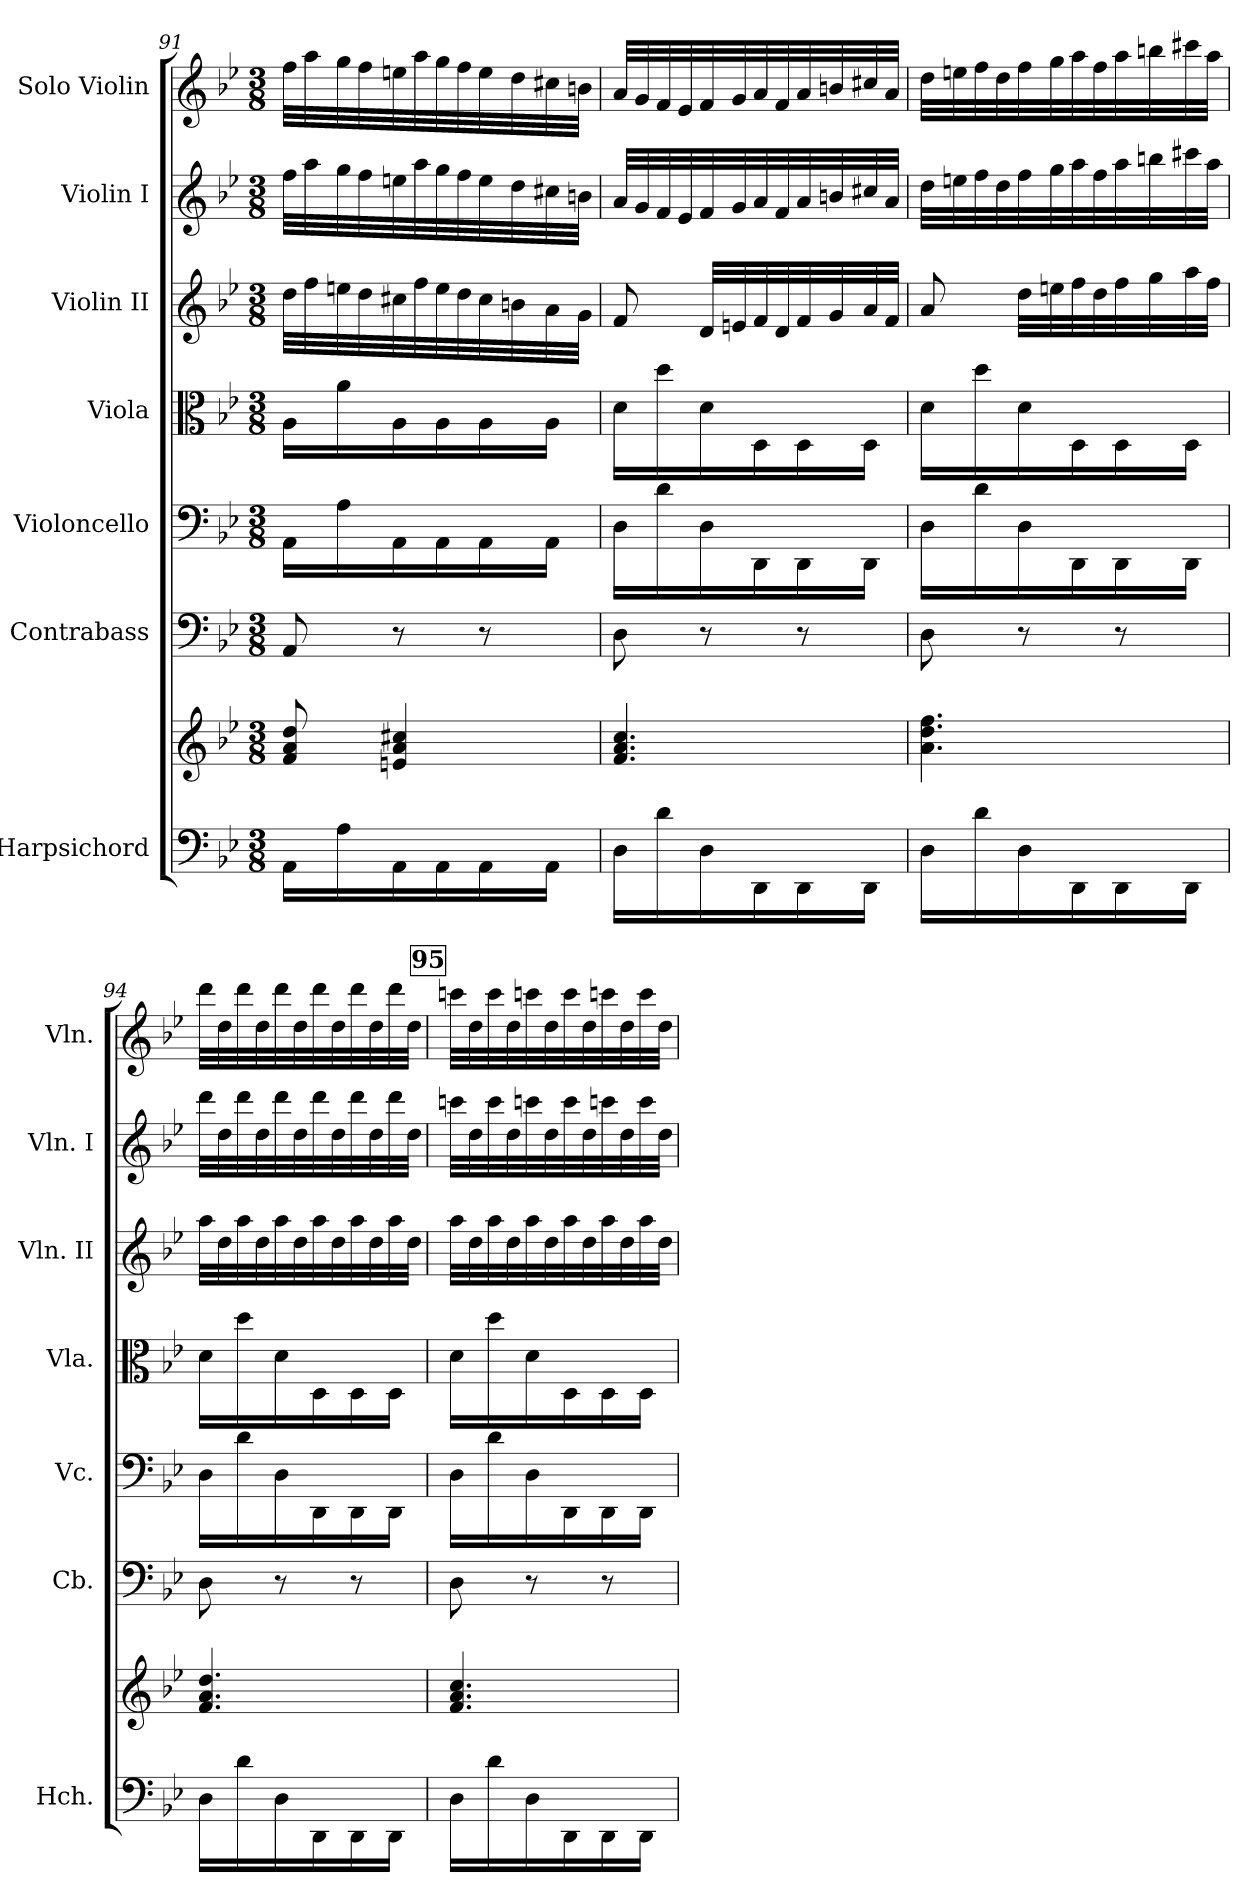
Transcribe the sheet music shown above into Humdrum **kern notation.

**kern	**kern	**kern	**kern	**kern	**kern	**kern	**kern
*part7	*part7	*part6	*part5	*part4	*part3	*part2	*part1
*staff8	*staff7	*staff6	*staff5	*staff4	*staff3	*staff2	*staff1
*I"Harpsichord	*	*I"Contrabass	*I"Violoncello	*I"Viola	*I"Violin II	*I"Violin I	*I"Solo Violin
*I'Hch.	*	*I'Cb.	*I'Vc.	*I'Vla.	*I'Vln. II	*I'Vln. I	*I'Vln.
*clefF4	*clefG2	*clefF4	*clefF4	*clefC3	*clefG2	*clefG2	*clefG2
*	*	*ITrd7c12	*	*	*	*	*
*k[b-e-]	*k[b-e-]	*k[b-e-]	*k[b-e-]	*k[b-e-]	*k[b-e-]	*k[b-e-]	*k[b-e-]
*M3/8	*M3/8	*M3/8	*M3/8	*M3/8	*M3/8	*M3/8	*M3/8
=91	=91	=91	=91	=91	=91	=91	=91
16AA\LL	8f/ 8a/ 8dd/	8AAA/	16AA\LL	16A\LL	32dd\LLL	32ff\LLL	32ff\LLL
.	.	.	.	.	32ff\	32aa\	32aa\
16A\	.	.	16A\	16a\	32een\	32gg\	32gg\
.	.	.	.	.	32dd\	32ff\	32ff\
16AA\	4en/ 4a/ 4cc#X/	8r	16AA\	16A\	32cc#X\	32een\	32een\
.	.	.	.	.	32ff\	32aa\	32aa\
16AA\	.	.	16AA\	16A\	32ee\	32gg\	32gg\
.	.	.	.	.	32dd\	32ff\	32ff\
16AA\	.	8r	16AA\	16A\	32cc#\	32ee\	32ee\
.	.	.	.	.	32bn\	32dd\	32dd\
16AA\JJ	.	.	16AA\JJ	16A\JJ	32a\	32cc#X\	32cc#X\
.	.	.	.	.	32g\JJJ	32bn\JJJ	32bn\JJJ
!!LO:PB:g=z
=92	=92	=92	=92	=92	=92	=92	=92
16D\LL	4.f/ 4.a/ 4.cc/	8DD\	16D\LL	16d\LL	8f/	32a/LLL	32a/LLL
.	.	.	.	.	.	32g/	32g/
16d\	.	.	16d\	16dd\	.	32f/	32f/
.	.	.	.	.	.	32e-/	32e-/
16D\	.	8r	16D\	16d\	32d/LLL	32f/	32f/
.	.	.	.	.	32en/	32g/	32g/
16DD\	.	.	16DD\	16D\	32f/	32a/	32a/
.	.	.	.	.	32d/	32f/	32f/
16DD\	.	8r	16DD\	16D\	32f/	32a/	32a/
.	.	.	.	.	32g/	32bn/	32bn/
16DD\JJ	.	.	16DD\JJ	16D\JJ	32a/	32cc#X/	32cc#X/
.	.	.	.	.	32f/JJJ	32a/JJJ	32a/JJJ
=93	=93	=93	=93	=93	=93	=93	=93
16D\LL	4.a\ 4.dd\ 4.ff\	8DD\	16D\LL	16d\LL	8a/	32dd\LLL	32dd\LLL
.	.	.	.	.	.	32een\	32een\
16d\	.	.	16d\	16dd\	.	32ff\	32ff\
.	.	.	.	.	.	32dd\	32dd\
16D\	.	8r	16D\	16d\	32dd\LLL	32ff\	32ff\
.	.	.	.	.	32een\	32gg\	32gg\
16DD\	.	.	16DD\	16D\	32ff\	32aa\	32aa\
.	.	.	.	.	32dd\	32ff\	32ff\
16DD\	.	8r	16DD\	16D\	32ff\	32aa\	32aa\
.	.	.	.	.	32gg\	32bbn\	32bbn\
16DD\JJ	.	.	16DD\JJ	16D\JJ	32aa\	32ccc#X\	32ccc#X\
.	.	.	.	.	32ff\JJJ	32aa\JJJ	32aa\JJJ
=94	=94	=94	=94	=94	=94	=94	=94
16D\LL	4.f/ 4.a/ 4.dd/	8DD\	16D\LL	16d\LL	32aa\LLL	32ddd\LLL	32ddd\LLL
.	.	.	.	.	32dd\	32dd\	32dd\
16d\	.	.	16d\	16dd\	32aa\	32ddd\	32ddd\
.	.	.	.	.	32dd\	32dd\	32dd\
16D\	.	8r	16D\	16d\	32aa\	32ddd\	32ddd\
.	.	.	.	.	32dd\	32dd\	32dd\
16DD\	.	.	16DD\	16D\	32aa\	32ddd\	32ddd\
.	.	.	.	.	32dd\	32dd\	32dd\
16DD\	.	8r	16DD\	16D\	32aa\	32ddd\	32ddd\
.	.	.	.	.	32dd\	32dd\	32dd\
16DD\JJ	.	.	16DD\JJ	16D\JJ	32aa\	32ddd\	32ddd\
.	.	.	.	.	32dd\JJJ	32dd\JJJ	32dd\JJJ
!!LO:PB:g=z
!!LO:REH:place=s1:a:B:fs=14:t=95
=95	=95	=95	=95	=95	=95	=95	=95
16D\LL	4.f/ 4.a/ 4.cc/	8DD\	16D\LL	16d\LL	32aa\LLL	32cccn\LLL	32cccn\LLL
.	.	.	.	.	32dd\	32dd\	32dd\
16d\	.	.	16d\	16dd\	32aa\	32ccc\	32ccc\
.	.	.	.	.	32dd\	32dd\	32dd\
16D\	.	8r	16D\	16d\	32aa\	32cccn\	32cccn\
.	.	.	.	.	32dd\	32dd\	32dd\
16DD\	.	.	16DD\	16D\	32aa\	32ccc\	32ccc\
.	.	.	.	.	32dd\	32dd\	32dd\
16DD\	.	8r	16DD\	16D\	32aa\	32cccn\	32cccn\
.	.	.	.	.	32dd\	32dd\	32dd\
16DD\JJ	.	.	16DD\JJ	16D\JJ	32aa\	32ccc\	32ccc\
.	.	.	.	.	32dd\JJJ	32dd\JJJ	32dd\JJJ
=	=	=	=	=	=	=	=
*-	*-	*-	*-	*-	*-	*-	*-
